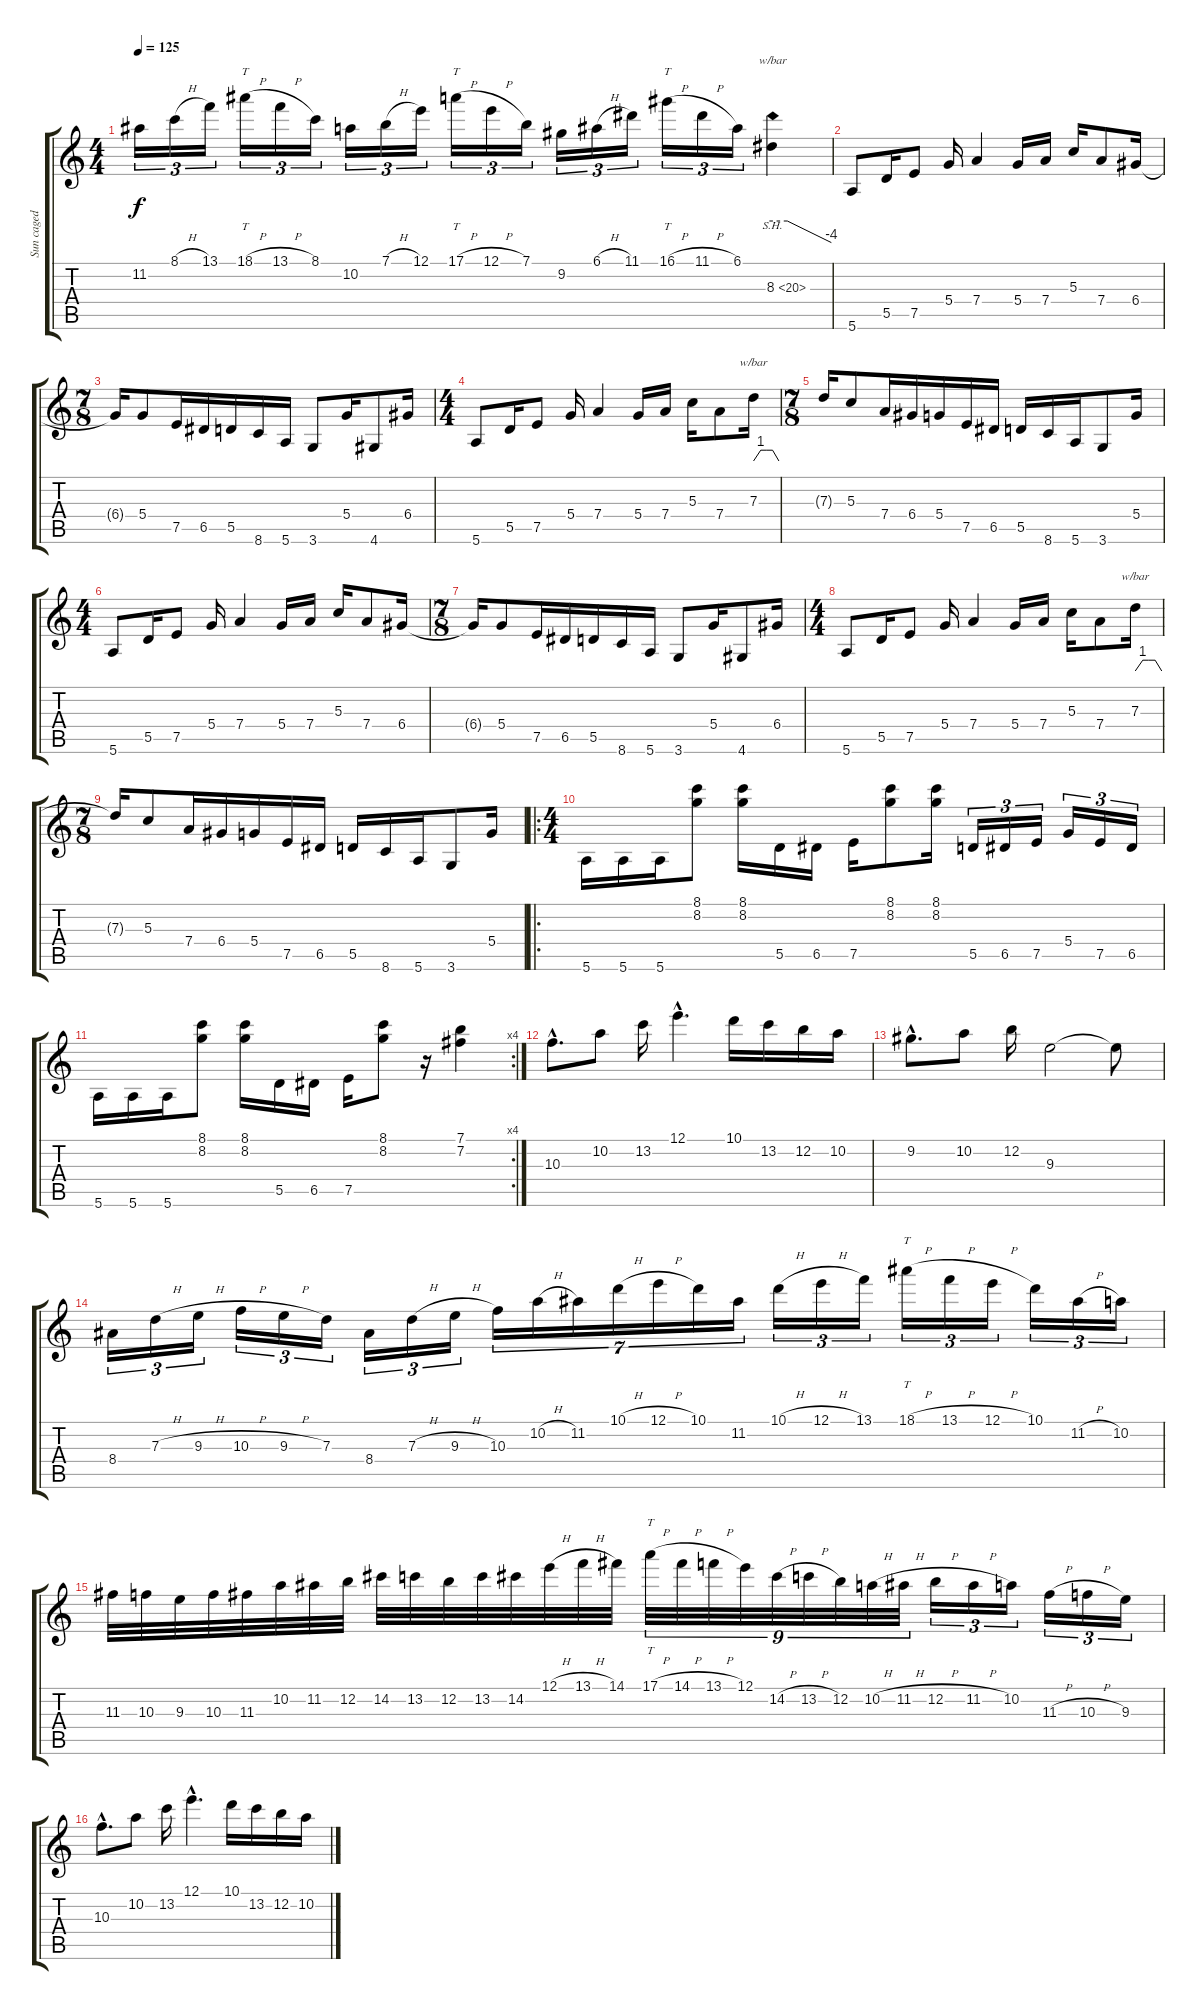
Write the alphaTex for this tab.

\track ("Sun caged" "Sun caged") {instrument distortionguitar}
\staff {score tabs}
\tuning (E4 B3 G3 D3 A2 E2) {hide}
\ts (4 4)
\tempo 125
\clef g2
\ks c
11.2.16{tu (3 2) dy f instrument distortionguitar} 8.1{h}.16{tu (3 2)} 13.1.16{tu (3 2)} 18.1{h}.16{tt tu (3 2)} 13.1{h}.16{tu (3 2)} 8.1.16{tu (3 2)} 10.2.16{tu (3 2)} 7.1{h}.16{tu (3 2)} 12.1.16{tu (3 2)} 17.1{h}.16{tt tu (3 2)} 12.1{h}.16{tu (3 2)} 7.1.16{tu (3 2)} 9.2.16{tu (3 2)} 6.1{h}.16{tu (3 2)} 11.1.16{tu (3 2)} 16.1{h}.16{tt tu (3 2)} 11.1{h}.16{tu (3 2)} 6.1.16{tu (3 2)} 8.3{sh 12}.4{tbe (custom default 0 0 15 0 60 -16)} |
5.6.8 5.5.16 7.5.8 5.4.16 7.4.4 5.4.16 7.4.16 5.3.16 7.4.8 6.4.16 |
\ts (7 8)
6.4{t}.16 5.4.8 7.5.16 6.5.16 5.5.16 8.6.16 5.6.16 3.6.8 5.4.16 4.6.8 6.4.16 |
\ts (4 4)
5.6.8 5.5.16 7.5.8 5.4.16 7.4.4 5.4.16 7.4.16 5.3.16 7.4.8 7.3.16{tbe (custom default 0 0 17 4 30 4 45 4 60 0)} |
\ts (7 8)
7.3{t}.16 5.3.8 7.4.16 6.4.16 5.4.16 7.5.16 6.5.16 5.5.16 8.6.16 5.6.16 3.6.8 5.4.16 |
\ts (4 4)
5.6.8 5.5.16 7.5.8 5.4.16 7.4.4 5.4.16 7.4.16 5.3.16 7.4.8 6.4.16 |
\ts (7 8)
6.4{t}.16 5.4.8 7.5.16 6.5.16 5.5.16 8.6.16 5.6.16 3.6.8 5.4.16 4.6.8 6.4.16 |
\ts (4 4)
5.6.8 5.5.16 7.5.8 5.4.16 7.4.4 5.4.16 7.4.16 5.3.16 7.4.8 7.3.16{tbe (custom default 0 0 17 4 30 4 45 4 60 0)} |
\ts (7 8)
7.3{t}.16 5.3.8 7.4.16 6.4.16 5.4.16 7.5.16 6.5.16 5.5.16 8.6.16 5.6.16 3.6.8 5.4.16 |
\ro
\ts (4 4)
5.6.16 5.6.16 5.6.16 (8.1 8.2).8 (8.1 8.2).16 5.5.16 6.5.16 7.5.16 (8.1 8.2).8 (8.1 8.2).16 5.5.16{tu (3 2)} 6.5.16{tu (3 2)} 7.5.16{tu (3 2)} 5.4.16{tu (3 2)} 7.5.16{tu (3 2)} 6.5.16{tu (3 2)} |
\rc 4
5.6.16 5.6.16 5.6.16 (8.1 8.2).8 (8.1 8.2).16 5.5.16 6.5.16 7.5.16 (8.1 8.2).8 r.16 (7.1 7.2).4 |
10.3{hac}.8{d} 10.2.8 13.2.16 12.1{hac}.4{d} 10.1.16 13.2.16 12.2.16 10.2.16 |
9.2{hac}.8{d} 10.2.8 12.2.16 9.3.2 9.3{t}.8 |
8.4.16{tu (3 2)} 7.3{h}.16{tu (3 2)} 9.3{h}.16{tu (3 2)} 10.3{h}.16{tu (3 2)} 9.3{h}.16{tu (3 2)} 7.3.16{tu (3 2)} 8.4.16{tu (3 2)} 7.3{h}.16{tu (3 2)} 9.3{h}.16{tu (3 2)} 10.3.16{tu (7 4)} 10.2{h}.16{tu (7 4)} 11.2.16{tu (7 4)} 10.1{h}.16{tu (7 4)} 12.1{h}.16{tu (7 4)} 10.1.16{tu (7 4)} 11.2.16{tu (7 4)} 10.1{h}.16{tu (3 2)} 12.1{h}.16{tu (3 2)} 13.1.16{tu (3 2)} 18.1{h}.16{tt tu (3 2)} 13.1{h}.16{tu (3 2)} 12.1{h}.16{tu (3 2)} 10.1.16{tu (3 2)} 11.2{h}.16{tu (3 2)} 10.2.16{tu (3 2)} |
11.3.32 10.3.32 9.3.32 10.3.32 11.3.32 10.2.32 11.2.32 12.2.32 14.2.32 13.2.32 12.2.32 13.2.32 14.2.32 12.1{h}.32 13.1{h}.32 14.1.32 17.1{h}.32{tt tu (9 8)} 14.1{h}.32{tu (9 8)} 13.1{h}.32{tu (9 8)} 12.1.32{tu (9 8)} 14.2{h}.32{tu (9 8)} 13.2{h}.32{tu (9 8)} 12.2.32{tu (9 8)} 10.2{h}.32{tu (9 8)} 11.2{h}.32{tu (9 8)} 12.2{h}.16{tu (3 2)} 11.2{h}.16{tu (3 2)} 10.2.16{tu (3 2)} 11.3{h}.16{tu (3 2)} 10.3{h}.16{tu (3 2)} 9.3.16{tu (3 2)} |
10.3{hac}.8{d} 10.2.8 13.2.16 12.1{hac}.4{d} 10.1.16 13.2.16 12.2.16 10.2.16
